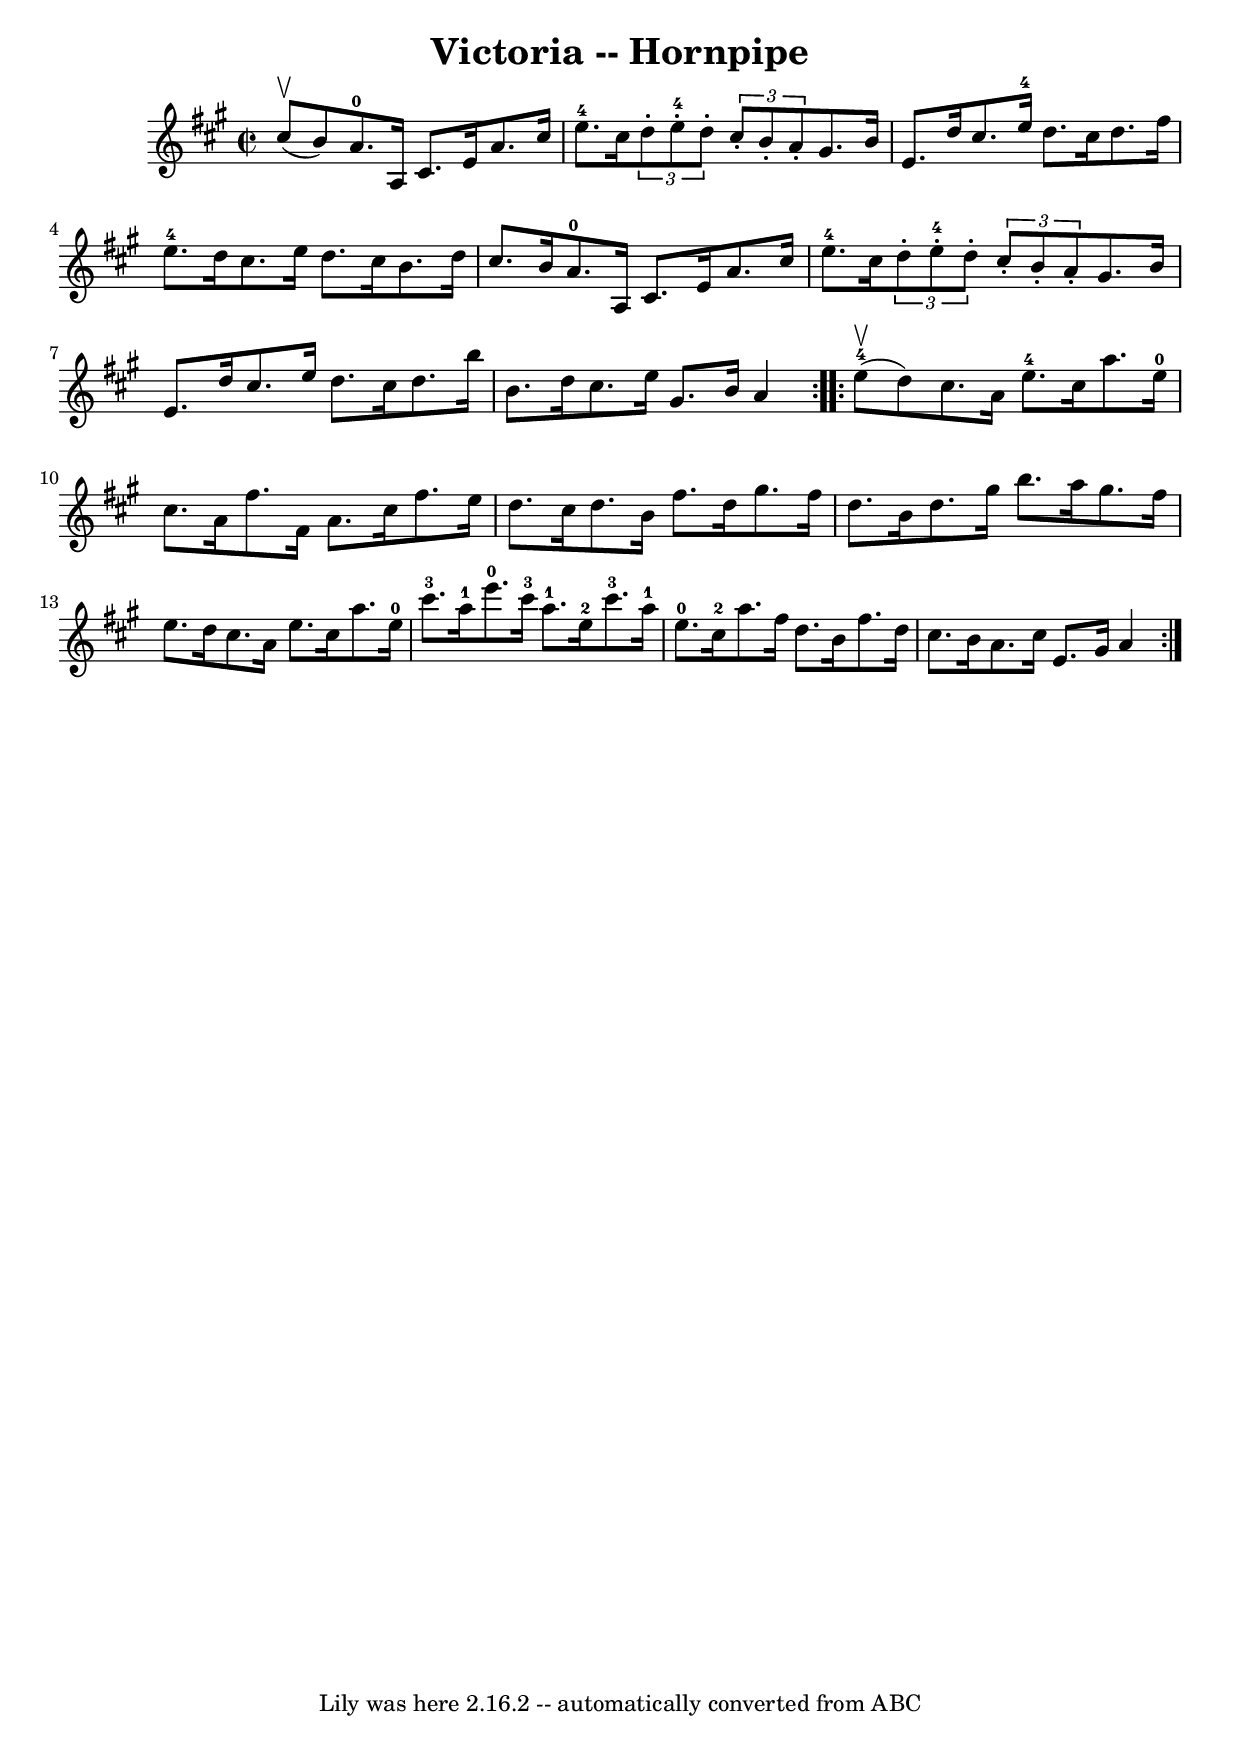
\version "2.7.40"
\include "Mammoth.ily"
\header {
	book = "Cole's 1000 Fiddle Tunes"
	crossRefNumber = "1"
	footnotes = ""
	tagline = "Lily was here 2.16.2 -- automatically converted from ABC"
	title = "Victoria -- Hornpipe"
}
voicedefault =  {
\set Score.defaultBarType = "empty"

\repeat volta 2 {
\override Staff.TimeSignature #'style = #'C
 \time 2/2 \key a \major cis''8 (^\upbow b'8) |
 a'8.-0   
a16 cis'8. e'16 a'8. cis''16 e''8.-4 cis''16  |
 
\times 2/3 { d''8 -. e''8-4-. d''8 -. }   \times 2/3 { cis''8 -.   
b'8 -. a'8 -. } gis'8. b'16 e'8. d''16  |
 cis''8.    
e''16-4 d''8. cis''16 d''8. fis''16 e''8.-4 d''16  
|
 cis''8. e''16 d''8. cis''16 b'8. d''16 cis''8.    
b'16  |
 a'8.-0 a16 cis'8. e'16 a'8. cis''16    
e''8.-4 cis''16  |
 \times 2/3 { d''8 -. e''8-4-. d''8 -. 
}   \times 2/3 { cis''8 -. b'8 -. a'8 -. } gis'8. b'16 e'8.    
d''16  |
 cis''8. e''16 d''8. cis''16 d''8. b''16    
b'8. d''16  |
 cis''8. e''16 gis'8. b'16 a'4  }     
\repeat volta 2 { e''8-4(^\upbow d''8) |
 cis''8. a'16 
 e''8.-4 cis''16 a''8. e''16-0 cis''8. a'16  |
   
fis''8. fis'16 a'8. cis''16 fis''8. e''16 d''8. cis''16  
|
 d''8. b'16 fis''8. d''16 gis''8. fis''16 d''8.    
b'16  |
 d''8. gis''16 b''8. a''16 gis''8. fis''16    
e''8. d''16  |
 cis''8. a'16 e''8. cis''16 a''8.    
e''16-0 cis'''8.-3 a''16-1 |
 e'''8.-0 cis'''16-3  
 a''8.-1 e''16-2 cis'''8.-3 a''16-1 e''8.-0 cis''16 
-2 |
 a''8. fis''16 d''8. b'16 fis''8. d''16    
cis''8. b'16  |
 a'8. cis''16 e'8. gis'16  |
 a'4  
}   
}

\score{
    <<

	\context Staff="default"
	{
	    \voicedefault 
	}

    >>
	\layout {
	}
	\midi {}
}
